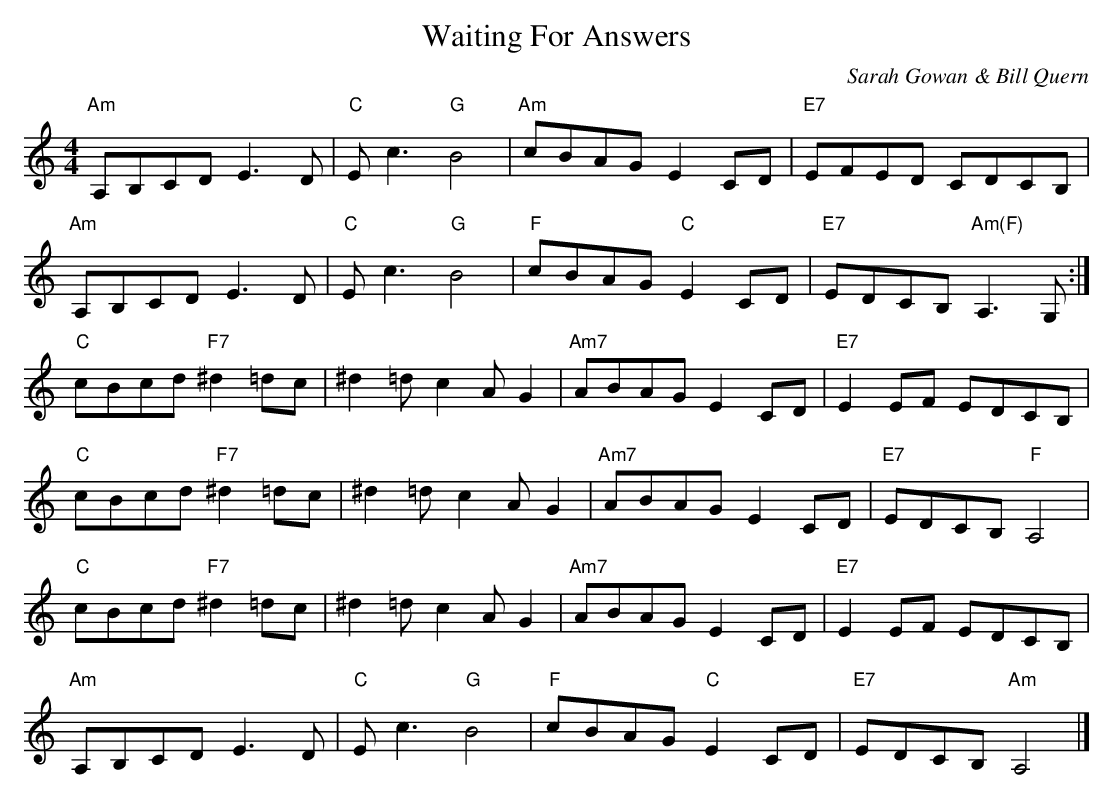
X:1
T:Waiting For Answers
C:Sarah Gowan & Bill Quern
M:4/4
K:Am
"Am"A,B,CD E3D|"C"E2<c2"G"B4|"Am"cBAG E2CD|"E7"EFED CDCB,|
"Am"A,B,CD E3D|"C"E2<c2"G"B4|"F"cBAG "C"E2CD|"E7"EDCB, "Am(F)"A,2>G,2:|
"C"cBcd "F7"^d2 =dc|^d2 =d c2 A G2|"Am7"ABAG E2CD|"E7"E2EF EDCB,|
"C"cBcd "F7"^d2 =dc|^d2 =d c2 A G2|"Am7"ABAG E2CD|"E7"EDCB, "F"A,4|
"C"cBcd "F7"^d2 =dc|^d2 =d c2 A G2|"Am7"ABAG E2CD|"E7"E2EF EDCB,|
"Am"A,B,CD E3D|"C"E2<c2"G"B4|"F"cBAG "C"E2CD|"E7"EDCB, "Am"A,4|]
